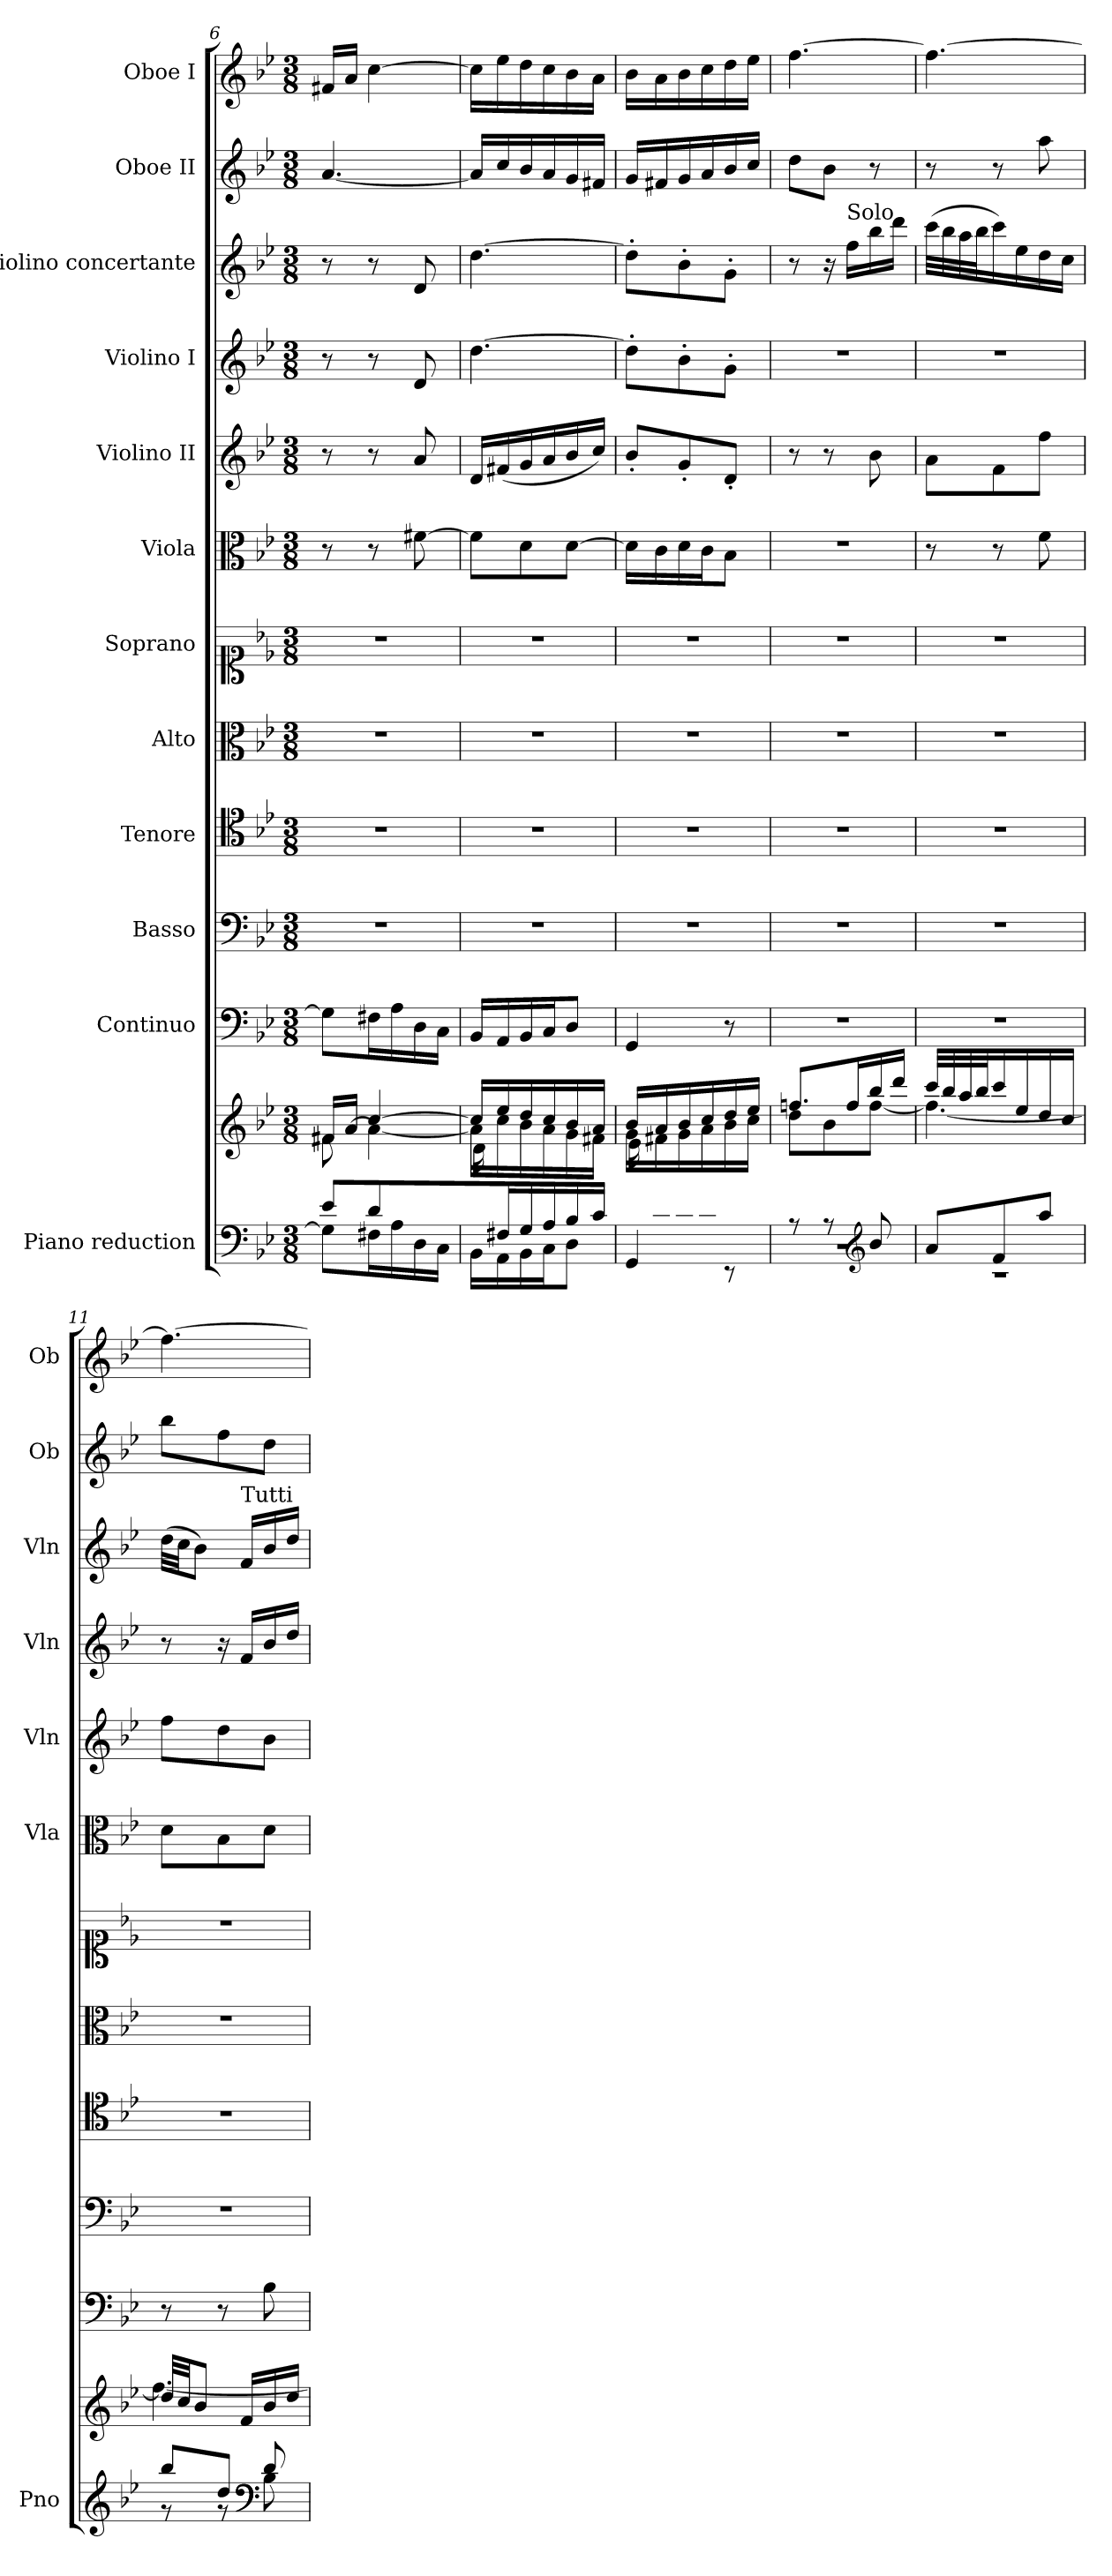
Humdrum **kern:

**kern	**kern	**kern	**kern	**kern	**kern	**kern	**kern	**kern	**kern	**kern	**kern	**kern
*part12	*part12	*part11	*part10	*part9	*part8	*part7	*part6	*part5	*part4	*part3	*part2	*part1
*staff13	*staff12	*staff11	*staff10	*staff9	*staff8	*staff7	*staff6	*staff5	*staff4	*staff3	*staff2	*staff1
*I"Piano reduction	*	*I"Continuo	*I"Basso	*I"Tenore	*I"Alto	*I"Soprano	*I"Viola	*I"Violino II	*I"Violino I	*I"Violino concertante	*I"Oboe II	*I"Oboe I
*I'Pno	*	*	*	*	*	*	*I'Vla	*I'Vln	*I'Vln	*I'Vln	*I'Ob	*I'Ob
*clefF4	*clefG2	*clefF4	*clefF4	*clefC4	*clefC3	*clefC1	*clefC3	*clefG2	*clefG2	*clefG2	*clefG2	*clefG2
*k[b-e-]	*k[b-e-]	*k[b-e-]	*k[b-e-]	*k[b-e-]	*k[b-e-]	*k[b-e-]	*k[b-e-]	*k[b-e-]	*k[b-e-]	*k[b-e-]	*k[b-e-]	*k[b-e-]
*M3/8	*M3/8	*M3/8	*M3/8	*M3/8	*M3/8	*M3/8	*M3/8	*M3/8	*M3/8	*M3/8	*M3/8	*M3/8
=6	=6	=6	=6	=6	=6	=6	=6	=6	=6	=6	=6	=6
*^	*^	*	*	*	*	*	*	*	*	*	*	*
*	*	*	*^	*	*	*	*	*	*	*	*	*	*	*
8e-/L	8G\L]	16f#X/LL	8f#\	4ryy	8G\L]	4.r	4.r	4.r	4.r	8r	8r	8r	8r	[4.a/	16f#X/LL
.	.	[<16a/JJ	.	.	.	.	.	.	.	.	.	.	.	.	16a/JJ
8d/	16F#X\L	[4cc/	4a\_	.	16F#X\L	.	.	.	.	8r	8r	8r	8r	.	[4cc\
.	16A\	.	.	.	16A\	.	.	.	.	.	.	.	.	.	.
8ryy	16D\	.	.	8fn\J	16D\	.	.	.	.	[8f#X\	8a/	8d/	8d/	.	.
.	16C\JJ	.	.	.	16C\JJ	.	.	.	.	.	.	.	.	.	.
!!LO:PB:g=z
=7	=7	=7	=7	=7	=7	=7	=7	=7	=7	=7	=7	=7	=7	=7	=7
16ryy	16BB-\LL	16cc/LL]	16a\LL]	16d\LL	16BB-/LL	4.r	4.r	4.r	4.r	8f#\L]	16d/LL	[4.dd\	[4.dd\	16a/LL]	16cc\LL]
16F#X/	16AA\	16ee-/	16cc\	4ryy	16AA/	.	.	.	.	.	(16f#X/	.	.	16cc/	16ee-\
16G/	16BB-\	16dd/	16b-\	.	16BB-/	.	.	.	.	8d\	16g/	.	.	16b-/	16dd\
16A/	16C\J	16cc/	16a\	.	16C/J	.	.	.	.	.	16a/	.	.	16a/	16cc\
16B-/	8D\J	16b-/	16g\	.	8D/J	.	.	.	.	[8d\J	16b-/	.	.	16g/	16b-\
16c/JJ	.	16a/JJ	16f#X\JJ	16ryy	.	.	.	.	.	.	16cc/JJ)	.	.	16f#X/JJ	16a\JJ
=8	=8	=8	=8	=8	=8	=8	=8	=8	=8	=8	=8	=8	=8	=8	=8
16ryy	4GG/	16b-/LL	16g\LL	16e-\LL	4GG/	4.r	4.r	4.r	4.r	16d\LL]	8b-'/L	8dd'\L]	8dd'\L]	16g/LL	16b-\LL
16c/	.	16a/	16f#X\	4ryy	.	.	.	.	.	16c\	.	.	.	16f#X/	16a\
16d/	.	16b-/	16g\	.	.	.	.	.	.	16d\	8g'/	8b-'\	8b-'\	16g/	16b-\
16c/J	.	16cc/	16a\	.	.	.	.	.	.	16c\J	.	.	.	16a/	16cc\
8B-/J	8r	16dd/	16b-\	.	8r	.	.	.	.	8B-\J	8d'/J	8g'\J	8g'\J	16b-/	16dd\
.	.	16ee-/JJ	16cc\JJ	16ryy	.	.	.	.	.	.	.	.	.	16cc/JJ	16ee-\JJ
*	*	*	*v	*v	*	*	*	*	*	*	*	*	*	*	*
=9	=9	=9	=9	=9	=9	=9	=9	=9	=9	=9	=9	=9	=9	=9
8r	4.r	8.ffn/L	8dd\L	4.r	4.r	4.r	4.r	4.r	4.r	8r	4.r	8r	8dd\L	[4.ff\
8r	.	.	8b-\	.	.	.	.	.	.	8r	.	16r	8b-\J	.
!	!	!	!	!	!	!	!	!	!	!	!	!LO:TX:a:t=Solo	!	!
.	.	16ff/L	.	.	.	.	.	.	.	.	.	16ff\LL	.	.
*clefG2	*	*	*	*	*	*	*	*	*	*	*	*	*	*
8b-/	.	16bb-/	[8ff\J	.	.	.	.	.	.	8b-\	.	16bb-\	8r	.
.	.	16ddd/JJ	.	.	.	.	.	.	.	.	.	16ddd\JJ	.	.
=10	=10	=10	=10	=10	=10	=10	=10	=10	=10	=10	=10	=10	=10	=10
8a/L	4.r	32ccc/LLL	4.ff\_	4.r	4.r	4.r	4.r	4.r	8r	8a\L	4.r	(32ccc\LLL	8r	4.ff\_
.	.	32bb-/	.	.	.	.	.	.	.	.	.	32bb-\	.	.
.	.	32aa/	.	.	.	.	.	.	.	.	.	32aa\	.	.
.	.	32bb-/J	.	.	.	.	.	.	.	.	.	32bb-\J	.	.
8f/	.	16ccc/	.	.	.	.	.	.	8r	8f\	.	16ccc\)	8r	.
.	.	16ee-/	.	.	.	.	.	.	.	.	.	16ee-\	.	.
8aa/J	.	16dd/	.	.	.	.	.	.	8f\	8ff\J	.	16dd\	8aa\	.
.	.	16cc/JJ	.	.	.	.	.	.	.	.	.	16cc\JJ	.	.
=11	=11	=11	=11	=11	=11	=11	=11	=11	=11	=11	=11	=11	=11	=11
8bb-/L	8r	32dd/LLL	4.ff\_	8r	4.r	4.r	4.r	4.r	8d\L	8ff\L	8r	(32dd\LLL	8bb-\L	4.ff\_
.	.	32cc/JJ	.	.	.	.	.	.	.	.	.	32cc\JJ	.	.
.	.	8b-/J	.	.	.	.	.	.	.	.	.	8b-\J)	.	.
8dd/J	8r	.	.	8r	.	.	.	.	8B-\	8dd\	16r	.	8ff\	.
!	!	!	!	!	!	!	!	!	!	!	!	!LO:TX:a:t=Tutti	!	!
.	.	16f/LL	.	.	.	.	.	.	.	.	16f/LL	16f/LL	.	.
*clefF4	*	*	*	*	*	*	*	*	*	*	*	*	*	*
8d/	8B-\	16b-/	.	8B-\	.	.	.	.	8d\J	8b-\J	16b-/	16b-/	8dd\J	.
.	.	16dd/JJ	.	.	.	.	.	.	.	.	16dd/JJ	16dd/JJ	.	.
*v	*v	*	*	*	*	*	*	*	*	*	*	*	*	*
*	*v	*v	*	*	*	*	*	*	*	*	*	*	*
=	=	=	=	=	=	=	=	=	=	=	=	=
*-	*-	*-	*-	*-	*-	*-	*-	*-	*-	*-	*-	*-
